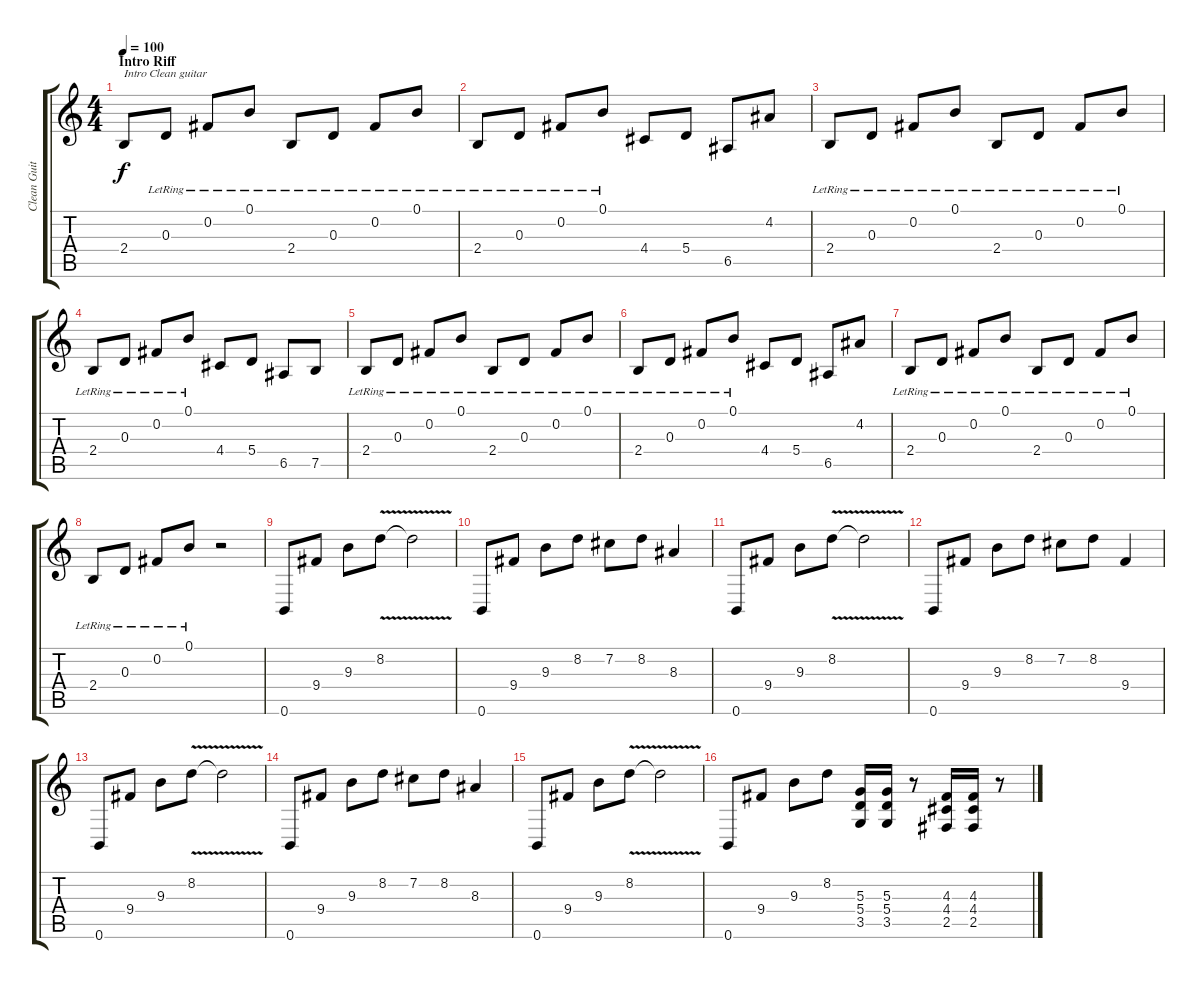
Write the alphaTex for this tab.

\track ("Clean Guitar 1" "Clean Guit") {instrument distortionguitar}
\staff {score tabs}
\tuning (B3 Gb3 D3 A2 E2 B1) {hide}
\ts (4 4)
\section ("" "Intro Riff")
\tempo 100
\clef g2
\ks c
2.4.8{txt "Intro Clean guitar" dy f instrument electricguitarclean} 0.3{lr}.8 0.2{lr}.8 0.1{lr}.8 2.4{lr}.8 0.3{lr}.8 0.2{lr}.8 0.1{lr}.8 |
2.4{lr}.8 0.3{lr}.8 0.2{lr}.8 0.1{lr}.8 4.4.8 5.4.8 6.5.8 4.2.8 |
2.4{lr}.8 0.3{lr}.8 0.2{lr}.8 0.1{lr}.8 2.4{lr}.8 0.3{lr}.8 0.2{lr}.8 0.1{lr}.8 |
2.4{lr}.8 0.3{lr}.8 0.2{lr}.8 0.1{lr}.8 4.4.8 5.4.8 6.5.8 7.5.8 |
2.4{lr}.8 0.3{lr}.8 0.2{lr}.8 0.1{lr}.8 2.4{lr}.8 0.3{lr}.8 0.2{lr}.8 0.1{lr}.8 |
2.4{lr}.8 0.3{lr}.8 0.2{lr}.8 0.1{lr}.8 4.4.8 5.4.8 6.5.8 4.2.8 |
2.4{lr}.8 0.3{lr}.8 0.2{lr}.8 0.1{lr}.8 2.4{lr}.8 0.3{lr}.8 0.2{lr}.8 0.1{lr}.8 |
2.4{lr}.8 0.3{lr}.8 0.2{lr}.8 0.1{lr}.8 r.2 |
0.6.8{volume 16 balance 4 instrument distortionguitar} 9.4.8 9.3.8 8.2{v}.8 8.2{t}.2 |
0.6.8 9.4.8 9.3.8 8.2.8 7.2.8 8.2.8 8.3.4 |
0.6.8{instrument distortionguitar} 9.4.8 9.3.8 8.2{v}.8 8.2{t}.2 |
0.6.8 9.4.8 9.3.8 8.2.8 7.2.8 8.2.8 9.4.4 |
0.6.8{instrument distortionguitar} 9.4.8 9.3.8 8.2{v}.8 8.2{t}.2 |
0.6.8 9.4.8 9.3.8 8.2.8 7.2.8 8.2.8 8.3.4 |
0.6.8{instrument distortionguitar} 9.4.8 9.3.8 8.2{v}.8 8.2{t}.2 |
0.6.8 9.4.8 9.3.8 8.2.8 (5.3 5.4 3.5).16 (5.3 5.4 3.5).16 r.8 (4.3 4.4 2.5).16 (4.3 4.4 2.5).16 r.8
